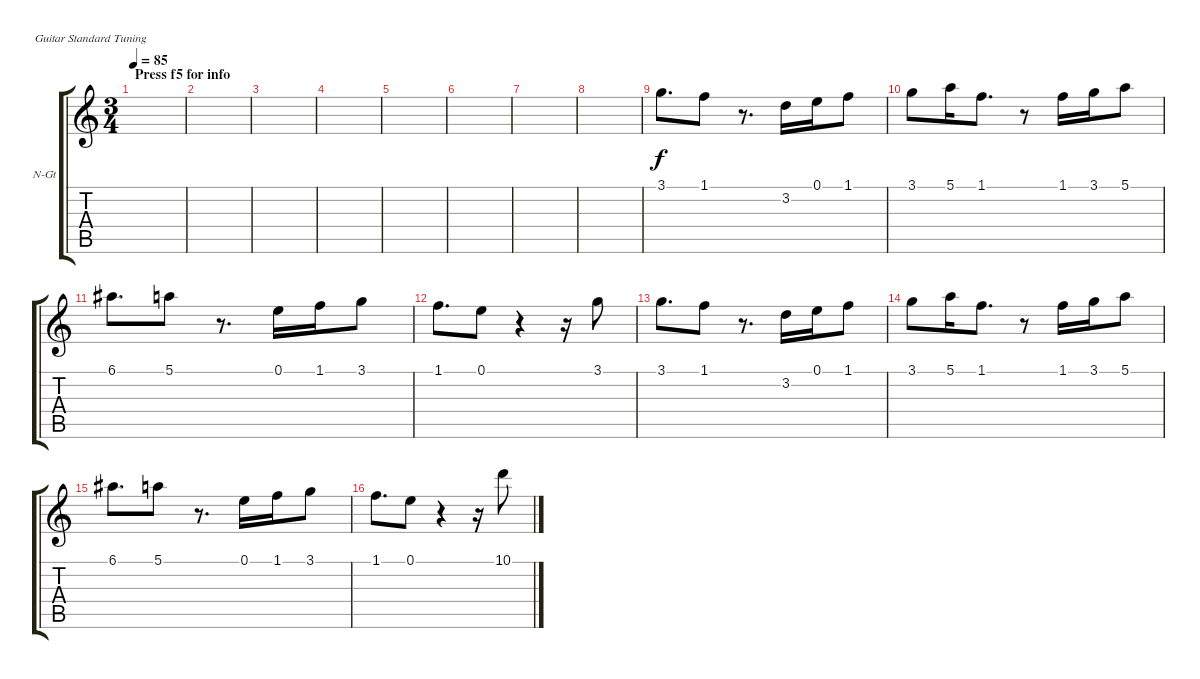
\defaultSystemsLayout 4
\bracketExtendMode groupsimilarinstruments
\firstSystemTrackNameOrientation horizontal
\otherSystemsTrackNameOrientation horizontal
\track ("Nylon Guitar" "N-Gt") {instrument acousticguitarnylon}
\staff {score tabs}
\tuning (E4 B3 G3 D3 A2 E2)
\ts (3 4)
\section ("" "Press f5 for info")
\tempo 85
\clef g2
\ks c
|
|
|
|
|
|
|
|
3.1.8{d} 1.1.8 r.8{d} 3.2.16 0.1.16 1.1.8 |
3.1.8 5.1.16 1.1.8{d} r.8 1.1.16 3.1.16 5.1.8 |
6.1.8{d} 5.1.8 r.8{d} 0.1.16 1.1.16 3.1.8 |
1.1.8{d} 0.1.8 r.4 r.16 3.1.8 |
3.1.8{d} 1.1.8 r.8{d} 3.2.16 0.1.16 1.1.8 |
3.1.8 5.1.16 1.1.8{d} r.8 1.1.16 3.1.16 5.1.8 |
6.1.8{d} 5.1.8 r.8{d} 0.1.16 1.1.16 3.1.8 |
1.1.8{d} 0.1.8 r.4 r.16 10.1.8
